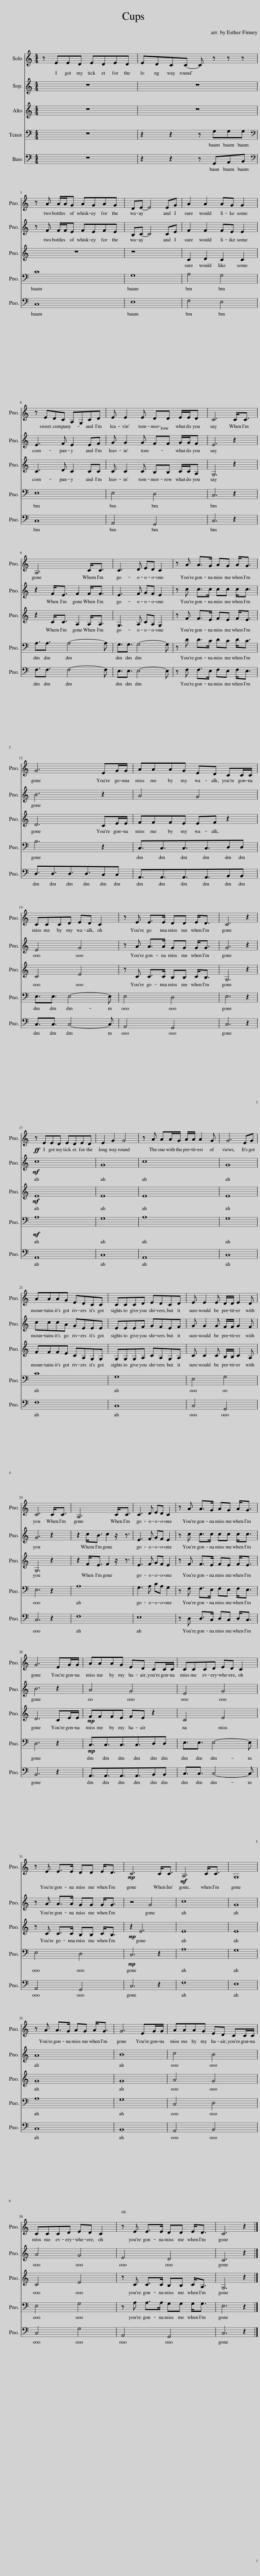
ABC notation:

X:1
%%score 1 2 3 4 5
L:1/8
M:4/4
I:linebreak $
K:C
V:1 treble
V:2 treble
V:3 treble
V:4 bass
V:5 bass
V:1
 z EED EDED | EDCC- C z z z |$ z A A/A/G AGAG | DE- E4 EG | A2 A2 AG G2 |$ %5
 z EDC A,G,CD | E E2 E DD E/E/D | C6 C<C |$ A,6 C<C | C3 D ED C2 | %10
 z A A>G AG A<G |$ G6 EG/G/ | AAAG ED CC/C/ |$ CCCD ED C2 | z E E>E DD E<D | %15
 C6 z2 |$!ff! z EED EDED | E2 G2 G4 | z A AA/G/ A/A/ A2 G | G6 EG |$ %20
 AAAG EDCC | CCCD EDCD | E E2 E D/D/ E2 D |$ C6 C<C | A,6 C<C | %25
 C3 D ED C2 | z A A>G AG A<G |$ G6 EG/G/ | AAAG ED CC/C/ | CCCD ED C2 |$ %30
 z E E>E DD E<D |!mp! C6 C<C |!mf! A,6 C<C | G,8 |$ z A A>G AG A<G | %35
 G6 EG/G/ | AAAG ED CC/C/ |$ CCCD ED C2 | z E E>E DD E<D | C6 z2 |] %40
V:2
 z8 | z8 |$ z F F/F/E FEFE | B,C- C4 CE | F2 F2 FE E2 |$ %5
 E3 F E2 EF | G G2 G FF G/G/F | E6 z2 |$ z2 F<E F2 F<F | E3 F GF E2 | %10
 z c c>c cc c<c |$ B6 z2 | A4 G4 |$ E4 G4 | z A A>A GG G<G | %15
 G6 z2 |$!mf! c8 | G8 | c8 | G8 |$ %20
 cccA GEEE | EEEF GFEF | G G2 G F/F/ G2 F |$ G6 z2 | z2 c<B c2 z/ z3/2 | %25
 E3 F GF E2 | z c c>c cc c<c |$ B6 z2 | A4 G4 | E4 G4 |$ %30
 z A A>A GG G<G | z4 G4 | c8 | G8 |$ A8 | %35
 B8 | c4 B4 |$ A4 G4 | E4 D4 | C6 z2 |] %40
V:3
 z8 | z8 |$ z8 | z8 | C2 D2 C2 C2 |$ %5
 C3 D C2 CC | C C2 C B,B, C/C/A, | G,6 z2 |$ z2 C<C A,2 A,<A, | G,3 A, CA, G,2 | %10
 z F F>E FE F<E |$ D6 CE/E/ | FFFE EF z2 |$ C4 E4 | z C C>C B,B, C<B, | %15
 G,6 z2 |$!mf! E8 | E8 | E8 | E8 |$ %20
 FFFE CA,G,G, | G,G,G,A, CA,G,A, | C C2 C B,/B,/ C2 A, |$ G,6 z2 | z2 F<E F2 z/ z3/2 | %25
 E3 F GF E2 | z F F>E FE F<E |$ D6 CE/E/ |!mp! FFFE FE z2 | C4 E4 |$ %30
 z C C>C B,B, C<B, |!mp! z2 E6 | E8 | E8 |$ G8 | %35
 G8 | A4 G4 |$ C4 E4 | z C C>C B,B, C<A, | G,6 z2 |] %40
V:4
 z8 | z2 z2 z G,G,G, |$[K:bass] C8 | G,8 | A,4 G,4 |$ %5
 E,8 | E,4 D,4 | C,6 z2 |$ A,3/2A,3/2 A,4- A, | G,3/2G,3/2 G,4- G, | %10
 z D D>C DC D<C |$ B,6 z2 | C,3/2C,3/2C,3/2C,3/2D,D, |$ E,3/2E,3/2 E,4- E, | E,4 D,4 | %15
 E,6 z2 |$!mf! A,8 | G,8 | A,8 | G,8 |$ %20
 C8 | G,8 | E,4 G,4 |$ E,6 z2 | A,8 | %25
 G,3 A, CA, G,2 | z F, F,>E, F,E, F,<E, |$ D,6 z2 |!mp! C,3/2C,3/2C,3/2C,3/2D,D, | E,3/2E,3/2 E,4- E, |$ %30
 E,4 D,4 |!mp! C,6 z2 | A,8 | G,8 |$ A,8 | %35
 G,8 | C,4 D,4 |$ E,4 G,4 | z A, A,>A, G,G, G,<G, | E,6 z2 |] %40
V:5
 z8 | z2 z2 z G,,A,,B,, |$[K:bass] C,8 | E,8 | F,4 E,4 |$ %5
 C,8 | A,,4 G,,4 | C,6 z2 |$ F,3/2F,3/2 F,4- F, | E,3/2E,3/2 E,4- E, | %10
 z F, F,>E, F,E, F,<E, |$ D,3/2D,3/2D,3/2D,3/2C,C, |[K:C] A,,3/2A,,3/2A,,3/2A,,3/2B,,B,, |$ C,3/2C,3/2 C,4- C, | A,,4 G,,4 | %15
 C,6 z2 |$ A,,8 | C,8 | A,,8 | C,8 |$ %20
 F,8 | C,8 | C,4 G,,4 |$ C,6 z2 | F,8 | %25
 E,8 | z D, D,>C, D,C, D,<C, |$ B,,6 z2 | A,,3/2A,,3/2A,,3/2A,,3/2B,,B,, | C,3/2C,3/2 C,4- C, |$ %30
 A,,4 G,,4 | C,6 z2 | F,8 | E,8 |$ C,8 | %35
 B,,8 | A,,4 B,,4 |$ C,4 G,4 | A,,4 G,,4 | C,6 z2 |] %40
